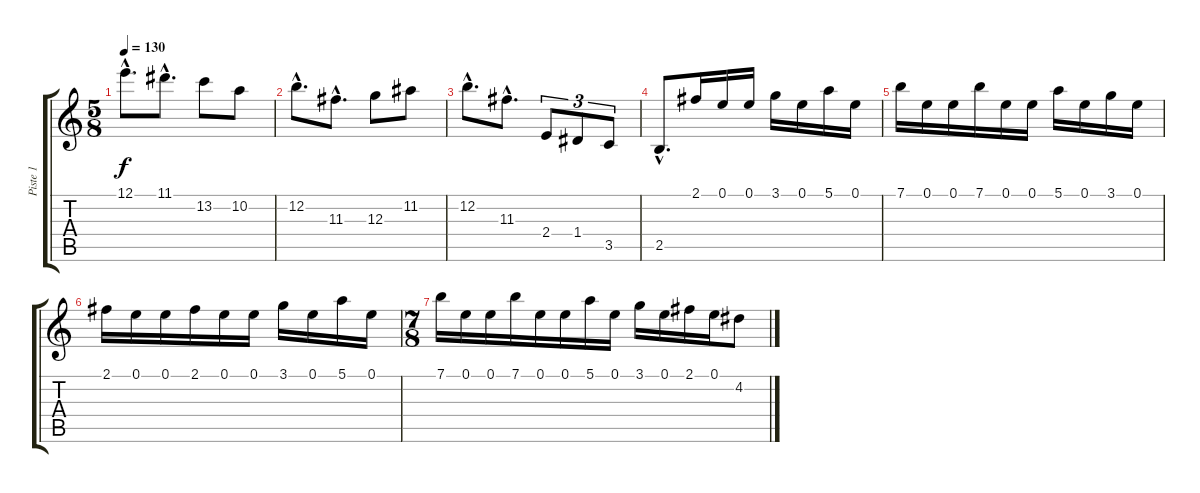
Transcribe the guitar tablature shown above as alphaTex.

\track ("Piste 1" "Piste 1") {instrument acousticguitarsteel}
\staff {score tabs}
\tuning (E4 B3 G3 D3 A2 E2) {hide}
\ts (5 8)
\tempo 130
\clef g2
\ks c
12.1{hac}.8{d dy f} 11.1{hac}.8{d} 13.2.8 10.2.8 |
12.2{hac}.8{d} 11.3{hac}.8{d} 12.3.8 11.2.8 |
12.2{hac}.8{d} 11.3{hac}.8{d} 2.4.8{tu (3 2)} 1.4.8{tu (3 2)} 3.5.8{tu (3 2)} |
2.5{hac}.8{d} 2.1.16 0.1.16 0.1.16 3.1.16 0.1.16 5.1.16 0.1.16 |
7.1.16 0.1.16 0.1.16 7.1.16 0.1.16 0.1.16 5.1.16 0.1.16 3.1.16 0.1.16 |
2.1.16 0.1.16 0.1.16 2.1.16 0.1.16 0.1.16 3.1.16 0.1.16 5.1.16 0.1.16 |
\ts (7 8)
7.1.16 0.1.16 0.1.16 7.1.16 0.1.16 0.1.16 5.1.16 0.1.16 3.1.16 0.1.16 2.1.16 0.1.16 4.2.8
